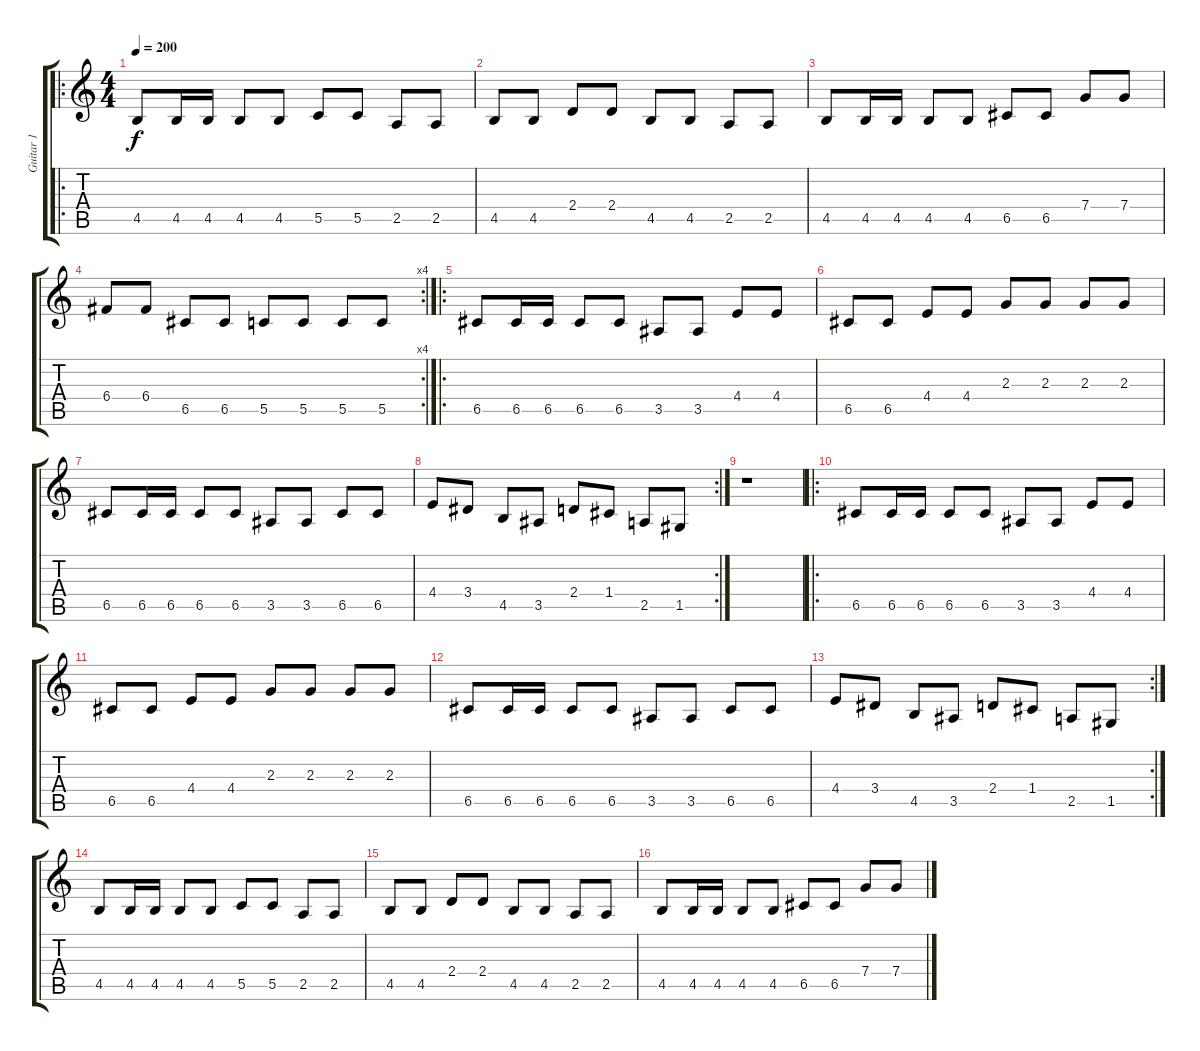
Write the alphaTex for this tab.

\track ("Guitar 1" "Guitar 1") {instrument distortionguitar}
\staff {score tabs}
\tuning (D4 A3 F3 C3 G2 D2) {hide}
\ro
\ts (4 4)
\tempo 200
\clef g2
\ks c
4.5.8{dy f} 4.5.16 4.5.16 4.5.8 4.5.8 5.5.8 5.5.8 2.5.8 2.5.8 |
4.5.8 4.5.8 2.4.8 2.4.8 4.5.8 4.5.8 2.5.8 2.5.8 |
4.5.8 4.5.16 4.5.16 4.5.8 4.5.8 6.5.8 6.5.8 7.4.8 7.4.8 |
\rc 4
6.4.8 6.4.8 6.5.8 6.5.8 5.5.8 5.5.8 5.5.8 5.5.8 |
\ro
6.5.8 6.5.16 6.5.16 6.5.8 6.5.8 3.5.8 3.5.8 4.4.8 4.4.8 |
6.5.8 6.5.8 4.4.8 4.4.8 2.3.8 2.3.8 2.3.8 2.3.8 |
6.5.8 6.5.16 6.5.16 6.5.8 6.5.8 3.5.8 3.5.8 6.5.8 6.5.8 |
\rc 2
4.4.8 3.4.8 4.5.8 3.5.8 2.4.8 1.4.8 2.5.8 1.5.8 |
r.1 |
\ro
6.5.8 6.5.16 6.5.16 6.5.8 6.5.8 3.5.8 3.5.8 4.4.8 4.4.8 |
6.5.8 6.5.8 4.4.8 4.4.8 2.3.8 2.3.8 2.3.8 2.3.8 |
6.5.8 6.5.16 6.5.16 6.5.8 6.5.8 3.5.8 3.5.8 6.5.8 6.5.8 |
\rc 2
4.4.8 3.4.8 4.5.8 3.5.8 2.4.8 1.4.8 2.5.8 1.5.8 |
4.5.8 4.5.16 4.5.16 4.5.8 4.5.8 5.5.8 5.5.8 2.5.8 2.5.8 |
4.5.8 4.5.8 2.4.8 2.4.8 4.5.8 4.5.8 2.5.8 2.5.8 |
4.5.8 4.5.16 4.5.16 4.5.8 4.5.8 6.5.8 6.5.8 7.4.8 7.4.8
